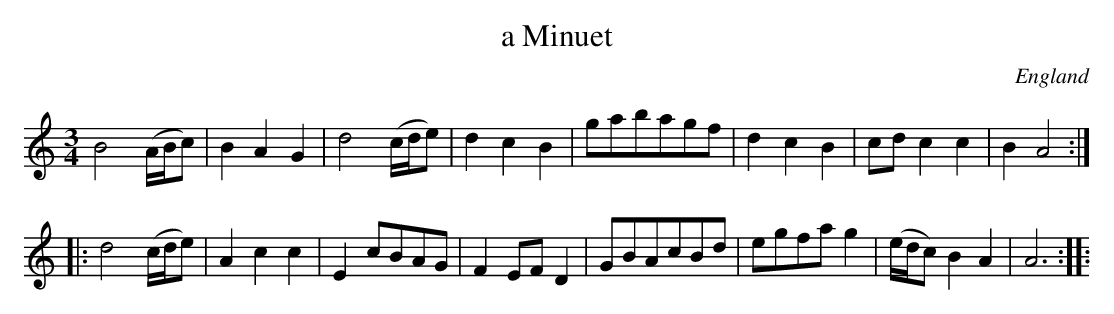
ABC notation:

X:1
T:a Minuet
L:1/8
M:3/4
O:England
K:C
B4 (A/B/c) | B2A2 G2 | d4 (c/d/e) | d2c2 B2 | \
gabagf     | d2c2 B2 | cdc2 c2    | B2 A4 ::
d4 (c/d/e) | A2c2 c2 | E2 cBAG      | F2EF D2 | \
GBAcBd     | egfa g2 | (e/d/c)B2 A2 | A6 ::
